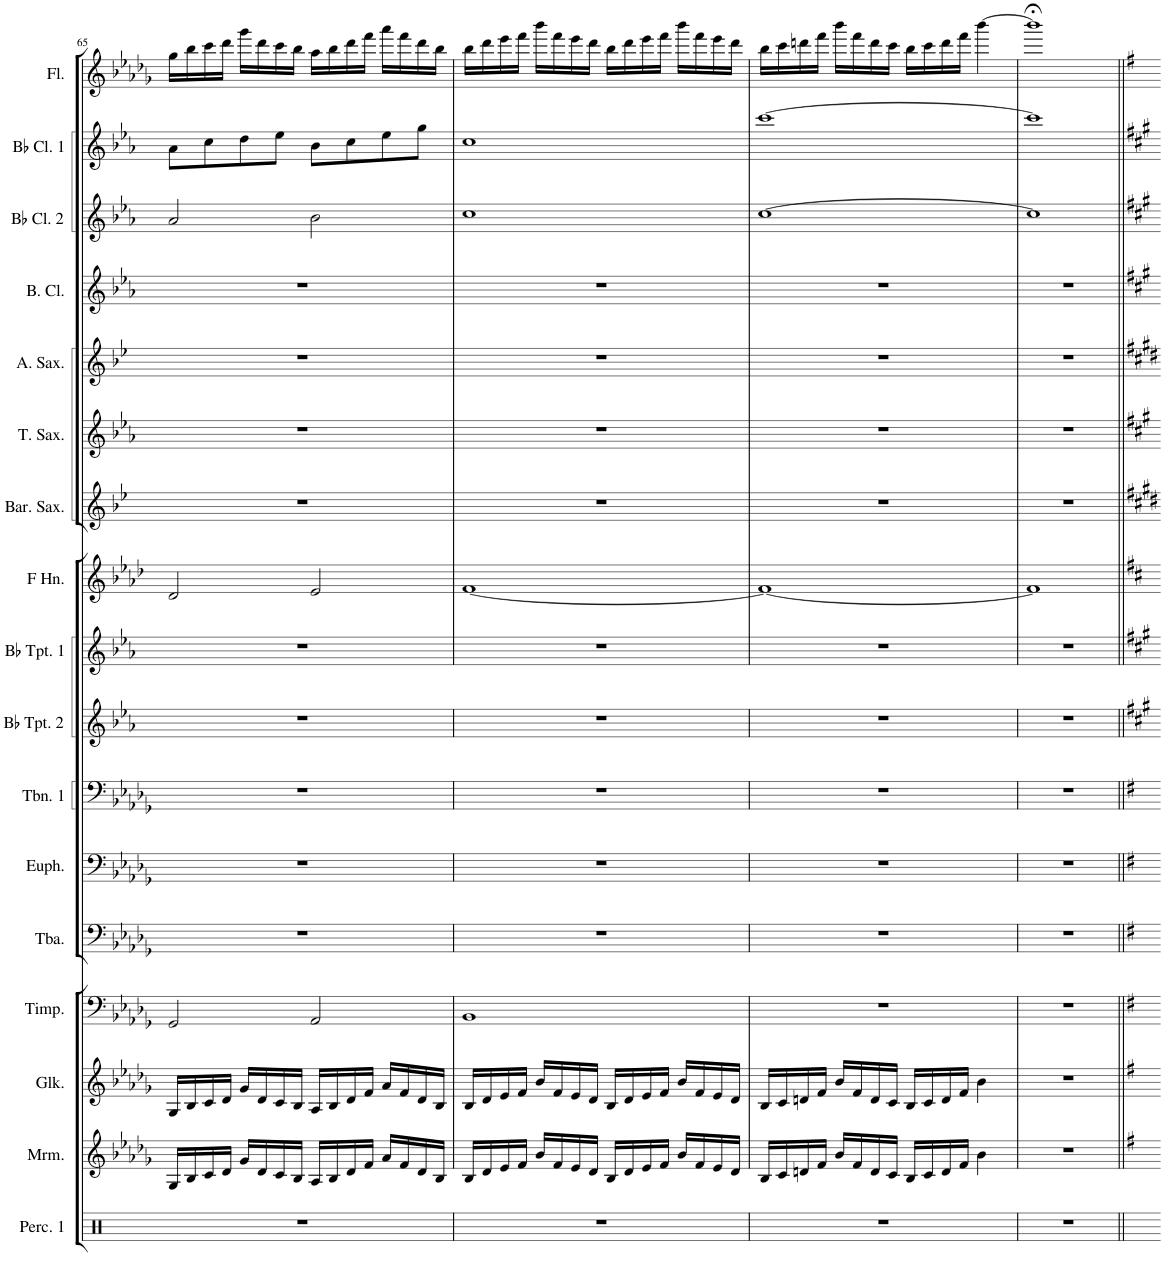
**kern	**kern	**kern	**kern	**kern	**kern	**kern	**kern	**kern	**kern	**kern	**kern	**kern	**kern	**kern	**kern	**kern
*part17	*part16	*part15	*part14	*part13	*part12	*part11	*part10	*part9	*part8	*part7	*part6	*part5	*part4	*part3	*part2	*part1
*staff17	*staff16	*staff15	*staff14	*staff13	*staff12	*staff11	*staff10	*staff9	*staff8	*staff7	*staff6	*staff5	*staff4	*staff3	*staff2	*staff1
*I"Percussion 1	*I"Marimba	*I"Glockenspiel	*I"Timpani	*I"Tuba	*I"Euphonium	*I"Trombone	*I"Bb Trumpet 2	*I"Bb Trumpet 1	*I"Horn in F	*I"Baritone Saxophone	*I"Tenor Saxophone	*I"Alto Saxophone	*I"Bass Clarinet	*I"Bb Clarinet 2	*I"Bb Clarinet 1	*I"Flute
*I'Perc. 1	*I'Mrm.	*I'Glk.	*I'Timp.	*I'Tba.	*I'Euph.	*I'Tbn. 1	*I'Bb Tpt. 2	*I'Bb Tpt. 1	*	*I'Bar. Sax.	*I'T. Sax.	*I'A. Sax.	*I'B. Cl.	*I'Bb Cl. 2	*I'Bb Cl. 1	*I'Fl.
!!LO:PB:g=z
*clefX	*clefG2	*clefG2	*clefF4	*clefF4	*clefF4	*clefF4	*clefG2	*clefG2	*clefG2	*clefG2	*clefG2	*clefG2	*clefG2	*clefG2	*clefG2	*clefG2
*	*	*Trd-14c-24	*	*	*	*	*Trd1c2	*Trd1c2	*Trd4c7	*Trd12c21	*Trd8c14	*Trd5c9	*Trd8c14	*Trd1c2	*Trd1c2	*
*k[]	*k[b-e-a-d-g-]	*k[b-e-a-d-g-]	*k[b-e-a-d-g-]	*k[b-e-a-d-g-]	*k[b-e-a-d-g-]	*k[b-e-a-d-g-]	*k[b-e-a-]	*k[b-e-a-]	*k[b-e-a-d-]	*k[b-e-]	*k[b-e-a-]	*k[b-e-]	*k[b-e-a-]	*k[b-e-a-]	*k[b-e-a-]	*k[b-e-a-d-g-]
*M4/4	*M4/4	*M4/4	*M4/4	*M4/4	*M4/4	*M4/4	*M4/4	*M4/4	*M4/4	*M4/4	*M4/4	*M4/4	*M4/4	*M4/4	*M4/4	*M4/4
=65	=65	=65	=65	=65	=65	=65	=65	=65	=65	=65	=65	=65	=65	=65	=65	=65
1r	16G-/LL	16G-/LL	2GG-/	1r	1r	1r	1r	1r	2d-/	1r	1r	1r	1r	2a-/	8a-\L	16gg-\LL
.	16B-/	16B-/	.	.	.	.	.	.	.	.	.	.	.	.	.	16bb-\
.	16c/	16c/	.	.	.	.	.	.	.	.	.	.	.	.	8cc\	16ccc\
.	16d-/JJ	16d-/JJ	.	.	.	.	.	.	.	.	.	.	.	.	.	16ddd-\JJ
.	16g-/LL	16g-/LL	.	.	.	.	.	.	.	.	.	.	.	.	8dd\	16ggg-\LL
.	16d-/	16d-/	.	.	.	.	.	.	.	.	.	.	.	.	.	16ddd-\
.	16c/	16c/	.	.	.	.	.	.	.	.	.	.	.	.	8ee-\J	16ccc\
.	16B-/JJ	16B-/JJ	.	.	.	.	.	.	.	.	.	.	.	.	.	16bb-\JJ
.	16A-/LL	16A-/LL	2AA-/	.	.	.	.	.	2e-/	.	.	.	.	2b-\	8b-\L	16aa-\LL
.	16B-/	16B-/	.	.	.	.	.	.	.	.	.	.	.	.	.	16bb-\
.	16d-/	16d-/	.	.	.	.	.	.	.	.	.	.	.	.	8cc\	16ddd-\
.	16f/JJ	16f/JJ	.	.	.	.	.	.	.	.	.	.	.	.	.	16fff\JJ
.	16a-/LL	16a-/LL	.	.	.	.	.	.	.	.	.	.	.	.	8ee-\	16aaa-\LL
.	16f/	16f/	.	.	.	.	.	.	.	.	.	.	.	.	.	16fff\
.	16d-/	16d-/	.	.	.	.	.	.	.	.	.	.	.	.	8gg\J	16ddd-\
.	16B-/JJ	16B-/JJ	.	.	.	.	.	.	.	.	.	.	.	.	.	16bb-\JJ
=66	=66	=66	=66	=66	=66	=66	=66	=66	=66	=66	=66	=66	=66	=66	=66	=66
1r	16B-/LL	16B-/LL	1BB-	1r	1r	1r	1r	1r	[1f	1r	1r	1r	1r	1cc	1cc	16bb-\LL
.	16d-/	16d-/	.	.	.	.	.	.	.	.	.	.	.	.	.	16ddd-\
.	16e-/	16e-/	.	.	.	.	.	.	.	.	.	.	.	.	.	16eee-\
.	16f/JJ	16f/JJ	.	.	.	.	.	.	.	.	.	.	.	.	.	16fff\JJ
.	16b-/LL	16b-/LL	.	.	.	.	.	.	.	.	.	.	.	.	.	16bbb-\LL
.	16f/	16f/	.	.	.	.	.	.	.	.	.	.	.	.	.	16fff\
.	16e-/	16e-/	.	.	.	.	.	.	.	.	.	.	.	.	.	16eee-\
.	16d-/JJ	16d-/JJ	.	.	.	.	.	.	.	.	.	.	.	.	.	16ddd-\JJ
.	16B-/LL	16B-/LL	.	.	.	.	.	.	.	.	.	.	.	.	.	16bb-\LL
.	16d-/	16d-/	.	.	.	.	.	.	.	.	.	.	.	.	.	16ddd-\
.	16e-/	16e-/	.	.	.	.	.	.	.	.	.	.	.	.	.	16eee-\
.	16f/JJ	16f/JJ	.	.	.	.	.	.	.	.	.	.	.	.	.	16fff\JJ
.	16b-/LL	16b-/LL	.	.	.	.	.	.	.	.	.	.	.	.	.	16bbb-\LL
.	16f/	16f/	.	.	.	.	.	.	.	.	.	.	.	.	.	16fff\
.	16e-/	16e-/	.	.	.	.	.	.	.	.	.	.	.	.	.	16eee-\
.	16d-/JJ	16d-/JJ	.	.	.	.	.	.	.	.	.	.	.	.	.	16ddd-\JJ
=67	=67	=67	=67	=67	=67	=67	=67	=67	=67	=67	=67	=67	=67	=67	=67	=67
1r	16B-/LL	16B-/LL	1r	1r	1r	1r	1r	1r	1f_	1r	1r	1r	1r	[1cc	[1ccc	16bb-\LL
.	16c/	16c/	.	.	.	.	.	.	.	.	.	.	.	.	.	16ccc\
.	16dn/	16dn/	.	.	.	.	.	.	.	.	.	.	.	.	.	16dddn\
.	16f/JJ	16f/JJ	.	.	.	.	.	.	.	.	.	.	.	.	.	16fff\JJ
.	16b-/LL	16b-/LL	.	.	.	.	.	.	.	.	.	.	.	.	.	16bbb-\LL
.	16f/	16f/	.	.	.	.	.	.	.	.	.	.	.	.	.	16fff\
.	16d/	16d/	.	.	.	.	.	.	.	.	.	.	.	.	.	16ddd\
.	16c/JJ	16c/JJ	.	.	.	.	.	.	.	.	.	.	.	.	.	16ccc\JJ
.	16B-/LL	16B-/LL	.	.	.	.	.	.	.	.	.	.	.	.	.	16bb-\LL
.	16c/	16c/	.	.	.	.	.	.	.	.	.	.	.	.	.	16ccc\
.	16d/	16d/	.	.	.	.	.	.	.	.	.	.	.	.	.	16ddd\
.	16f/JJ	16f/JJ	.	.	.	.	.	.	.	.	.	.	.	.	.	16fff\JJ
.	4b-\	4b-\	.	.	.	.	.	.	.	.	.	.	.	.	.	[4bbb-\
=68	=68	=68	=68	=68	=68	=68	=68	=68	=68	=68	=68	=68	=68	=68	=68	=68
1r	1r	1r	1r	1r	1r	1r	1r	1r	1f]	1r	1r	1r	1r	1cc]	1ccc]	1bbb-;<]
=||	=||	=||	=||	=||	=||	=||	=||	=||	=||	=||	=||	=||	=||	=||	=||	=||
*-	*-	*-	*-	*-	*-	*-	*-	*-	*-	*-	*-	*-	*-	*-	*-	*-
